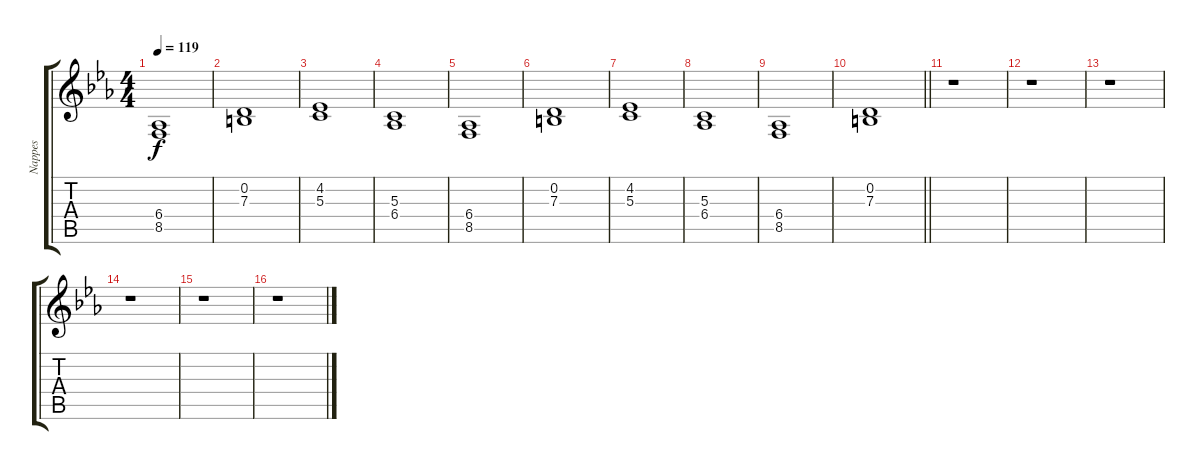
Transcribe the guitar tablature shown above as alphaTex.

\track ("Nappes" "Nappes") {instrument synthstrings1}
\staff {score tabs}
\tuning (E4 B3 G3 D3 A2 E2) {hide}
\ts (4 4)
\tempo 119
\clef g2
\ks eb
(6.4 8.5).1{dy f} |
(0.2 7.3).1 |
(4.2 5.3).1 |
(5.3 6.4).1 |
(6.4 8.5).1 |
(0.2 7.3).1 |
(4.2 5.3).1 |
(5.3 6.4).1 |
(6.4 8.5).1 |
\barLineRight lightlight
(0.2 7.3).1 |
r.1 |
r.1 |
r.1 |
r.1 |
r.1 |
r.1
